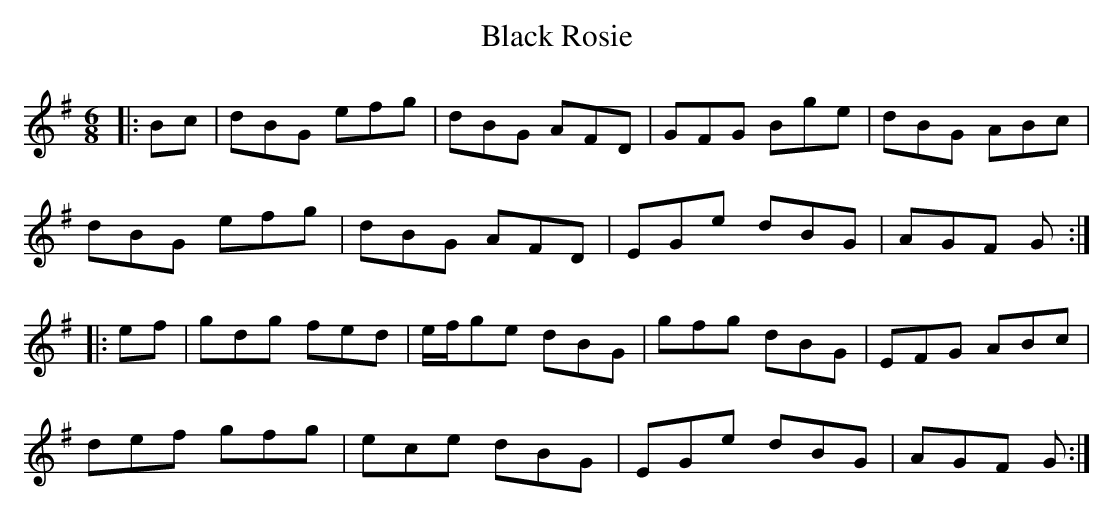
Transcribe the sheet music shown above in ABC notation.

X:1
T: Black Rosie
M: 6/8
L: 1/8
K: Gmaj
|:Bc|dBG efg|dBG AFD|GFG Bge|dBG ABc|
dBG efg|dBG AFD|EGe dBG|AGF G:|
|:ef|gdg fed|e/f/ge dBG|gfg dBG|EFG ABc|
def gfg|ece dBG|EGe dBG|AGF G:|
